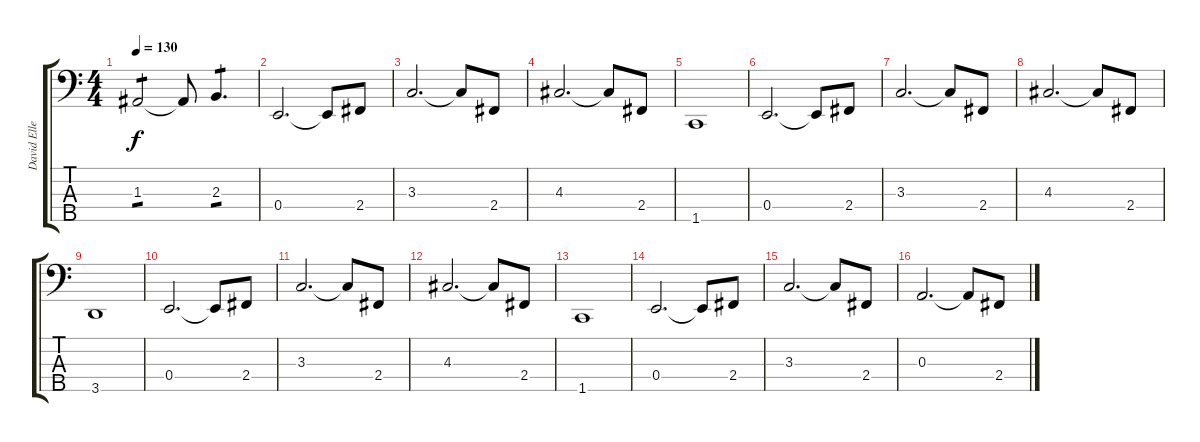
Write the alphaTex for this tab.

\track ("David Ellefson" "David Elle") {instrument electricbassfinger}
\staff {score tabs}
\tuning (G2 D2 A1 E1 B0) {hide}
\ts (4 4)
\tempo 130
\clef f4
\ks c
1.3.2{tp 1 dy f} 1.3{t}.8 2.3.4{d tp 1} |
0.4.2{d} 0.4{t}.8 2.4.8 |
3.3.2{d} 3.3{t}.8 2.4.8 |
4.3.2{d} 4.3{t}.8 2.4.8 |
1.5.1 |
0.4.2{d} 0.4{t}.8 2.4.8 |
3.3.2{d} 3.3{t}.8 2.4.8 |
4.3.2{d} 4.3{t}.8 2.4.8 |
3.5.1 |
0.4.2{d} 0.4{t}.8 2.4.8 |
3.3.2{d} 3.3{t}.8 2.4.8 |
4.3.2{d} 4.3{t}.8 2.4.8 |
1.5.1 |
0.4.2{d} 0.4{t}.8 2.4.8 |
3.3.2{d} 3.3{t}.8 2.4.8 |
0.3.2{d} 0.3{t}.8 2.4.8
